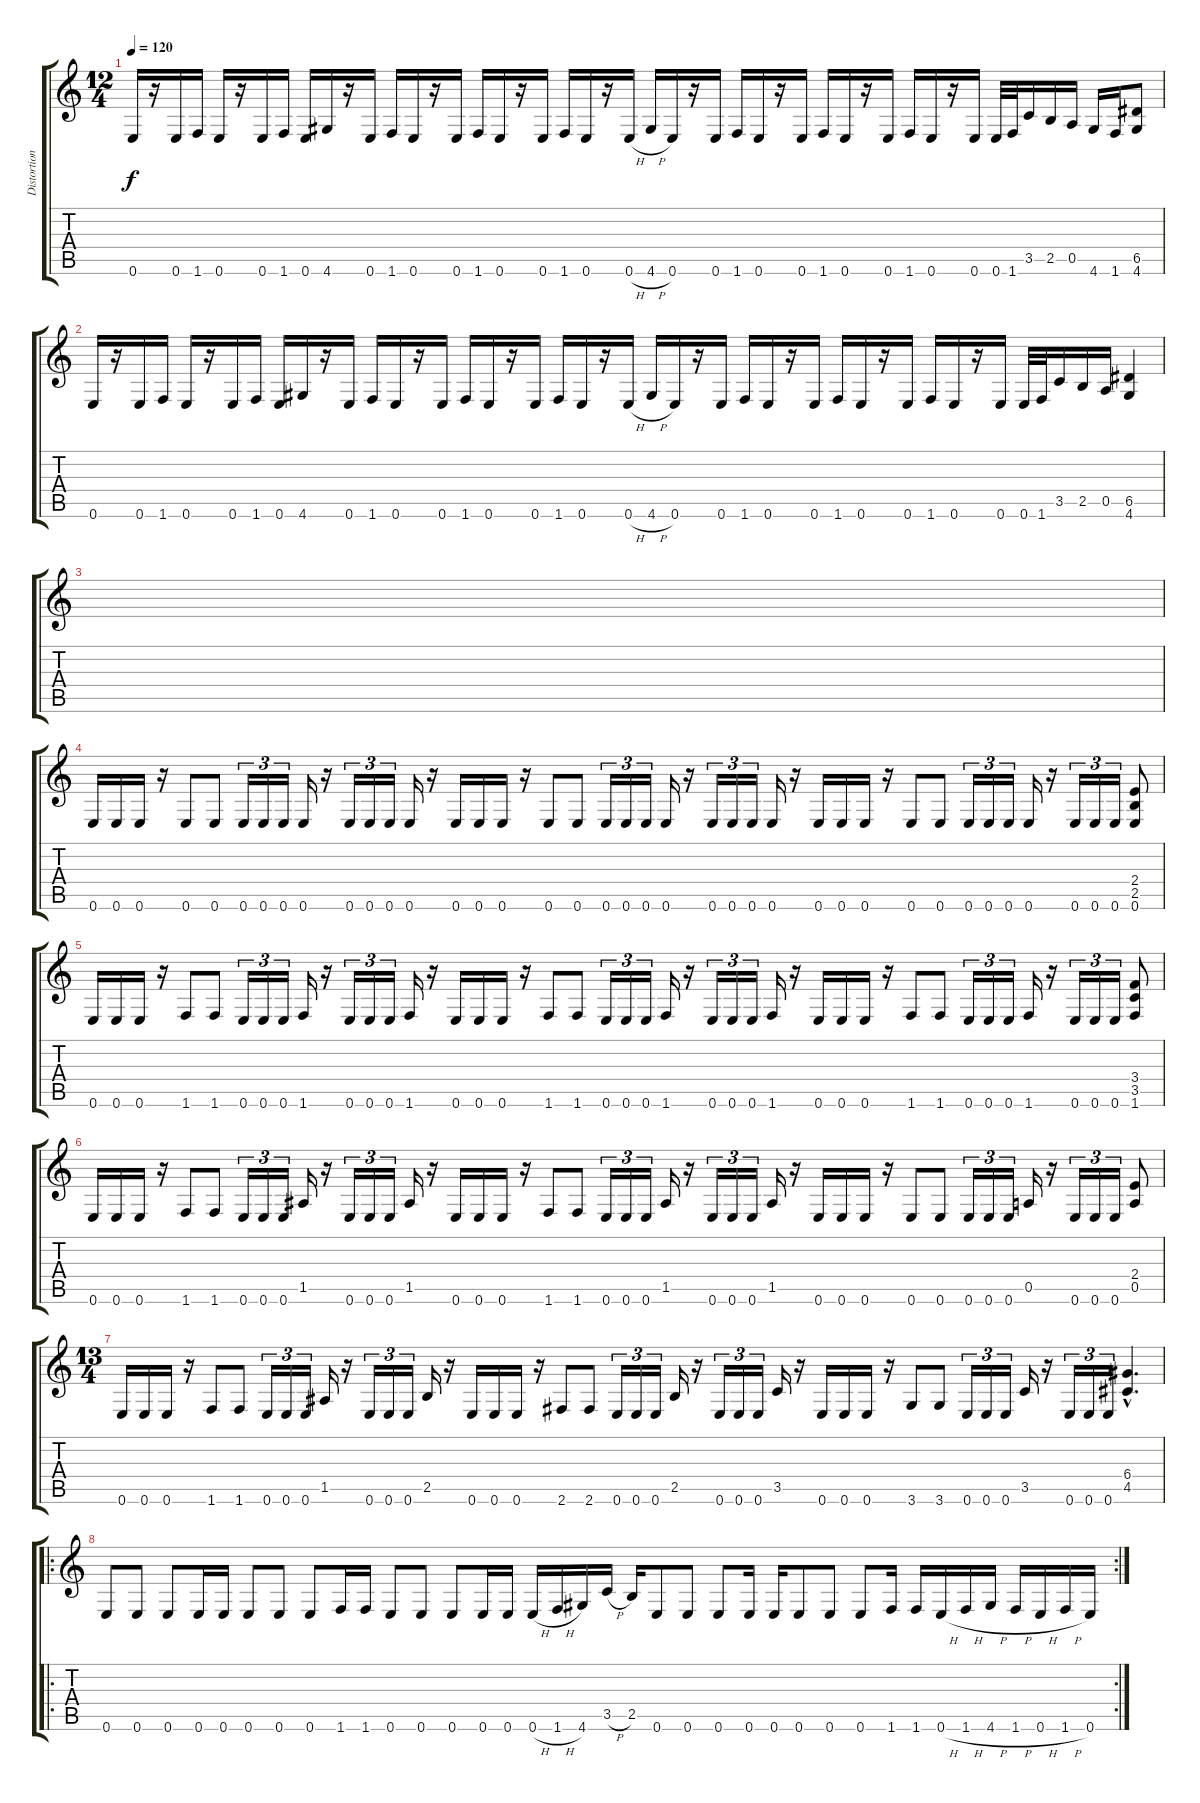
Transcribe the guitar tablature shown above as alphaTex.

\track ("Distortion" "Distortion") {instrument distortionguitar}
\staff {score tabs}
\tuning (E4 B3 G3 D3 A2 E2) {hide}
\ts (12 4)
\tempo 120
\clef g2
\ks c
0.6.16{dy f} r.16 0.6.16 1.6.16 0.6.16 r.16 0.6.16 1.6.16 0.6.16 4.6.16 r.16 0.6.16 1.6.16 0.6.16 r.16 0.6.16 1.6.16 0.6.16 r.16 0.6.16 1.6.16 0.6.16 r.16 0.6{h}.16 4.6{h}.16 0.6.16 r.16 0.6.16 1.6.16 0.6.16 r.16 0.6.16 1.6.16 0.6.16 r.16 0.6.16 1.6.16 0.6.16 r.16 0.6.16 0.6.32 1.6.32 3.5.16 2.5.16 0.5.16 4.6.16 1.6.16 (6.5 4.6).8 |
0.6.16 r.16 0.6.16 1.6.16 0.6.16 r.16 0.6.16 1.6.16 0.6.16 4.6.16 r.16 0.6.16 1.6.16 0.6.16 r.16 0.6.16 1.6.16 0.6.16 r.16 0.6.16 1.6.16 0.6.16 r.16 0.6{h}.16 4.6{h}.16 0.6.16 r.16 0.6.16 1.6.16 0.6.16 r.16 0.6.16 1.6.16 0.6.16 r.16 0.6.16 1.6.16 0.6.16 r.16 0.6.16 0.6.32 1.6.32 3.5.16 2.5.16 0.5.16 (6.5 4.6).4 |
|
0.6.16 0.6.16 0.6.16 r.16 0.6.8 0.6.8 0.6.16{tu (3 2)} 0.6.16{tu (3 2)} 0.6.16{tu (3 2)} 0.6.16 r.16 0.6.16{tu (3 2)} 0.6.16{tu (3 2)} 0.6.16{tu (3 2)} 0.6.16 r.16 0.6.16 0.6.16 0.6.16 r.16 0.6.8 0.6.8 0.6.16{tu (3 2)} 0.6.16{tu (3 2)} 0.6.16{tu (3 2)} 0.6.16 r.16 0.6.16{tu (3 2)} 0.6.16{tu (3 2)} 0.6.16{tu (3 2)} 0.6.16 r.16 0.6.16 0.6.16 0.6.16 r.16 0.6.8 0.6.8 0.6.16{tu (3 2)} 0.6.16{tu (3 2)} 0.6.16{tu (3 2)} 0.6.16 r.16 0.6.16{tu (3 2)} 0.6.16{tu (3 2)} 0.6.16{tu (3 2)} (2.4 2.5 0.6).8 |
0.6.16 0.6.16 0.6.16 r.16 1.6.8 1.6.8 0.6.16{tu (3 2)} 0.6.16{tu (3 2)} 0.6.16{tu (3 2)} 1.6.16 r.16 0.6.16{tu (3 2)} 0.6.16{tu (3 2)} 0.6.16{tu (3 2)} 1.6.16 r.16 0.6.16 0.6.16 0.6.16 r.16 1.6.8 1.6.8 0.6.16{tu (3 2)} 0.6.16{tu (3 2)} 0.6.16{tu (3 2)} 1.6.16 r.16 0.6.16{tu (3 2)} 0.6.16{tu (3 2)} 0.6.16{tu (3 2)} 1.6.16 r.16 0.6.16 0.6.16 0.6.16 r.16 1.6.8 1.6.8 0.6.16{tu (3 2)} 0.6.16{tu (3 2)} 0.6.16{tu (3 2)} 1.6.16 r.16 0.6.16{tu (3 2)} 0.6.16{tu (3 2)} 0.6.16{tu (3 2)} (3.4 3.5 1.6).8 |
0.6.16 0.6.16 0.6.16 r.16 1.6.8 1.6.8 0.6.16{tu (3 2)} 0.6.16{tu (3 2)} 0.6.16{tu (3 2)} 1.5.16 r.16 0.6.16{tu (3 2)} 0.6.16{tu (3 2)} 0.6.16{tu (3 2)} 1.5.16 r.16 0.6.16 0.6.16 0.6.16 r.16 1.6.8 1.6.8 0.6.16{tu (3 2)} 0.6.16{tu (3 2)} 0.6.16{tu (3 2)} 1.5.16 r.16 0.6.16{tu (3 2)} 0.6.16{tu (3 2)} 0.6.16{tu (3 2)} 1.5.16 r.16 0.6.16 0.6.16 0.6.16 r.16 0.6.8 0.6.8 0.6.16{tu (3 2)} 0.6.16{tu (3 2)} 0.6.16{tu (3 2)} 0.5.16 r.16 0.6.16{tu (3 2)} 0.6.16{tu (3 2)} 0.6.16{tu (3 2)} (2.4 0.5).8 |
\ts (13 4)
0.6.16 0.6.16 0.6.16 r.16 1.6.8 1.6.8 0.6.16{tu (3 2)} 0.6.16{tu (3 2)} 0.6.16{tu (3 2)} 1.5.16 r.16 0.6.16{tu (3 2)} 0.6.16{tu (3 2)} 0.6.16{tu (3 2)} 2.5.16 r.16 0.6.16 0.6.16 0.6.16 r.16 2.6.8 2.6.8 0.6.16{tu (3 2)} 0.6.16{tu (3 2)} 0.6.16{tu (3 2)} 2.5.16 r.16 0.6.16{tu (3 2)} 0.6.16{tu (3 2)} 0.6.16{tu (3 2)} 3.5.16 r.16 0.6.16 0.6.16 0.6.16 r.16 3.6.8 3.6.8 0.6.16{tu (3 2)} 0.6.16{tu (3 2)} 0.6.16{tu (3 2)} 3.5.16 r.16 0.6.16{tu (3 2)} 0.6.16{tu (3 2)} 0.6.16{tu (3 2)} (6.4{hac} 4.5{hac}).4{d} |
\ro
\rc 2
0.6.8 0.6.8 0.6.8 0.6.16 0.6.16 0.6.8 0.6.8 0.6.8 1.6.16 1.6.16 0.6.8 0.6.8 0.6.8 0.6.16 0.6.16 0.6{h}.16 1.6{h}.16 4.6.16 3.5{h}.16 2.5.16 0.6.8 0.6.8 0.6.8 0.6.16 0.6.16 0.6.8 0.6.8 0.6.8 1.6.16 1.6.16 0.6{h}.16 1.6{h}.16 4.6{h}.16 1.6{h}.16 0.6{h}.16 1.6{h}.16 0.6.16
